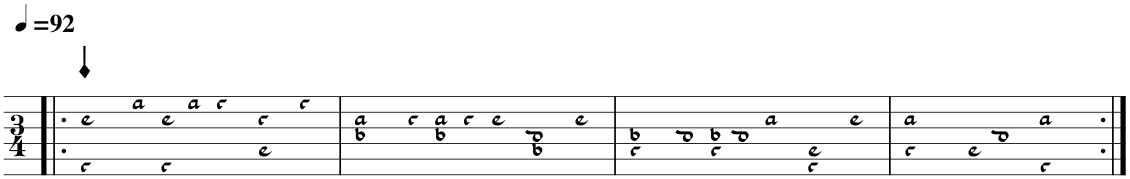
**kern
*part1
*staff1
*I"Luth
*I'Lt.
*stria6
*k[f#c#g#]
*M3/4
*MM92
=1!|:
*^
4AA	8.c#L
.	16dJk
4AA	16c#LL
.	16dJ
.	8eJ
4E	8BL
.	8eJ
=2	=2
4F#	8.AL
.	16BJk
4F#	16ALL
.	16BJ
.	8c#J
4C#	8G#L
.	8c#J
=3	=3
4D	8.F#L
.	16G#Jk
4D	16F#LL
.	16G#J
.	8AJ
4AA	8EL
.	8c#J
=4	=4
4D	4.A
4E	.
.	8G#
4AA	4A
*v	*v
=:|!
*-
